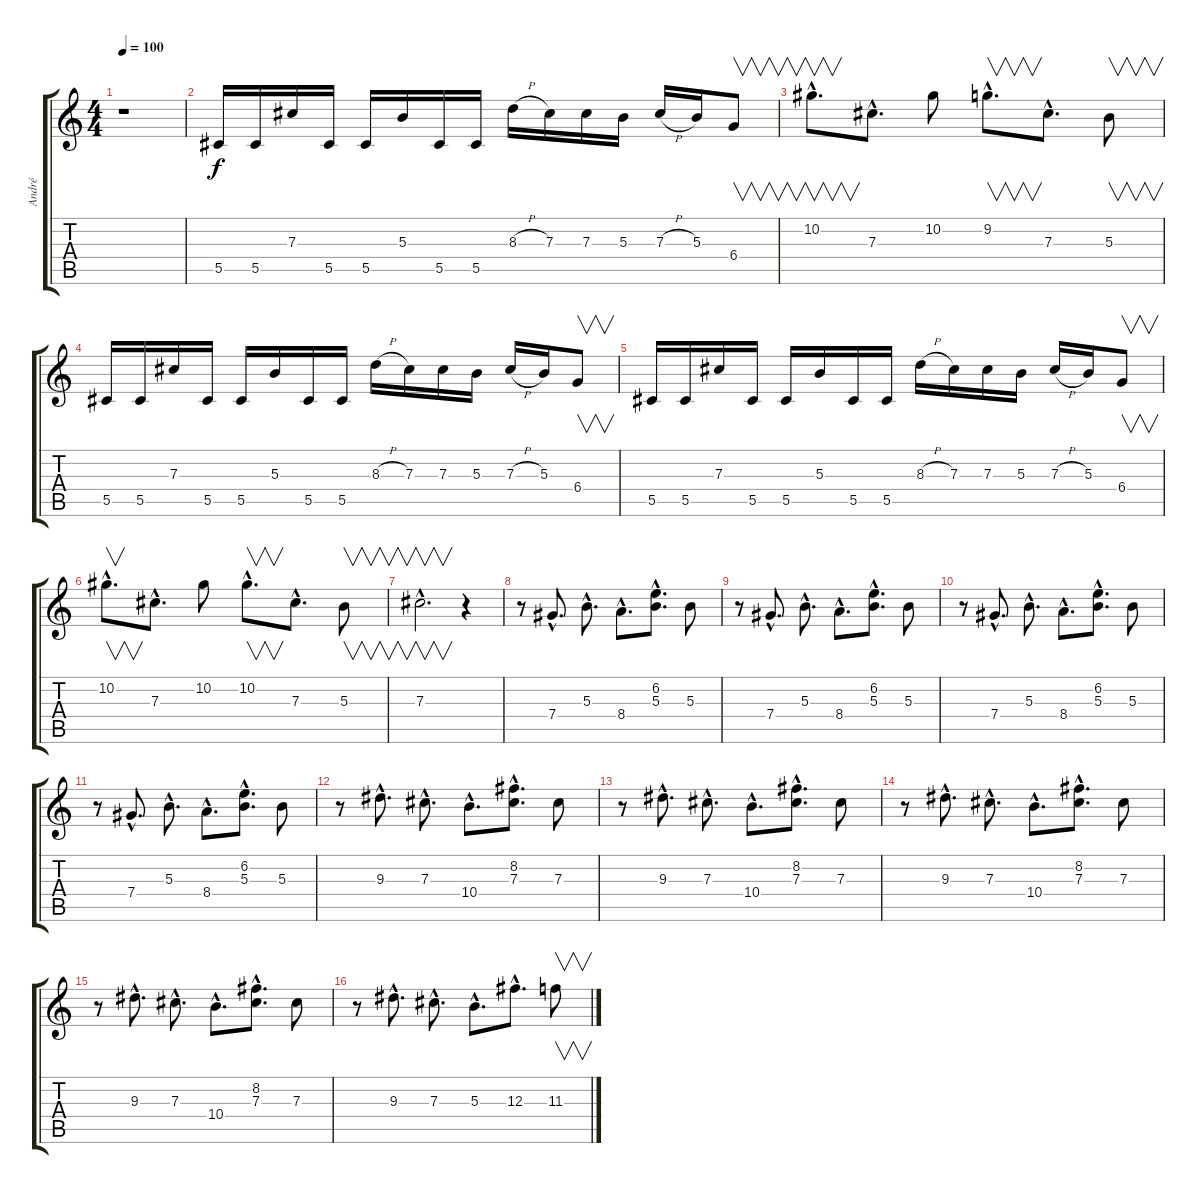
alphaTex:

\track ("André" "André") {instrument distortionguitar}
\staff {score tabs}
\tuning (Eb4 Bb3 Gb3 Db3 Ab2 Eb2) {hide}
\ts (4 4)
\tempo 100
\clef g2
\ks c
r.1{dy f instrument distortionguitar} |
5.5.16 5.5.16 7.3.16 5.5.16 5.5.16 5.3.16 5.5.16 5.5.16 8.3{h}.16 7.3.16 7.3.16 5.3.16 7.3{h}.16 5.3.16 6.4.8{v} |
10.2{hac}.8{v d} 7.3{hac}.8{d} 10.2.8 9.2{hac}.8{v d} 7.3{hac}.8{d} 5.3.8{v} |
5.5.16 5.5.16 7.3.16 5.5.16 5.5.16 5.3.16 5.5.16 5.5.16 8.3{h}.16 7.3.16 7.3.16 5.3.16 7.3{h}.16 5.3.16 6.4.8{v} |
5.5.16 5.5.16 7.3.16 5.5.16 5.5.16 5.3.16 5.5.16 5.5.16 8.3{h}.16 7.3.16 7.3.16 5.3.16 7.3{h}.16 5.3.16 6.4.8{v} |
10.2{hac}.8{v d} 7.3{hac}.8{d} 10.2.8 10.2{hac}.8{v d} 7.3{hac}.8{d} 5.3.8{v} |
7.3{hac}.2{v d} r.4 |
r.8 7.4{hac}.8{d} 5.3{hac}.8{d} 8.4{hac}.8{d} (6.2{hac} 5.3{hac}).8{d} 5.3.8 |
r.8 7.4{hac}.8{d} 5.3{hac}.8{d} 8.4{hac}.8{d} (6.2{hac} 5.3{hac}).8{d} 5.3.8 |
r.8 7.4{hac}.8{d} 5.3{hac}.8{d} 8.4{hac}.8{d} (6.2{hac} 5.3{hac}).8{d} 5.3.8 |
r.8 7.4{hac}.8{d} 5.3{hac}.8{d} 8.4{hac}.8{d} (6.2{hac} 5.3{hac}).8{d} 5.3.8 |
r.8 9.3{hac}.8{d} 7.3{hac}.8{d} 10.4{hac}.8{d} (8.2{hac} 7.3{hac}).8{d} 7.3.8 |
r.8 9.3{hac}.8{d} 7.3{hac}.8{d} 10.4{hac}.8{d} (8.2{hac} 7.3{hac}).8{d} 7.3.8 |
r.8 9.3{hac}.8{d} 7.3{hac}.8{d} 10.4{hac}.8{d} (8.2{hac} 7.3{hac}).8{d} 7.3.8 |
r.8 9.3{hac}.8{d} 7.3{hac}.8{d} 10.4{hac}.8{d} (8.2{hac} 7.3{hac}).8{d} 7.3.8 |
r.8 9.3{hac}.8{d} 7.3{hac}.8{d} 5.3{hac}.8{d} 12.3{hac}.8{d} 11.3.8{v}
